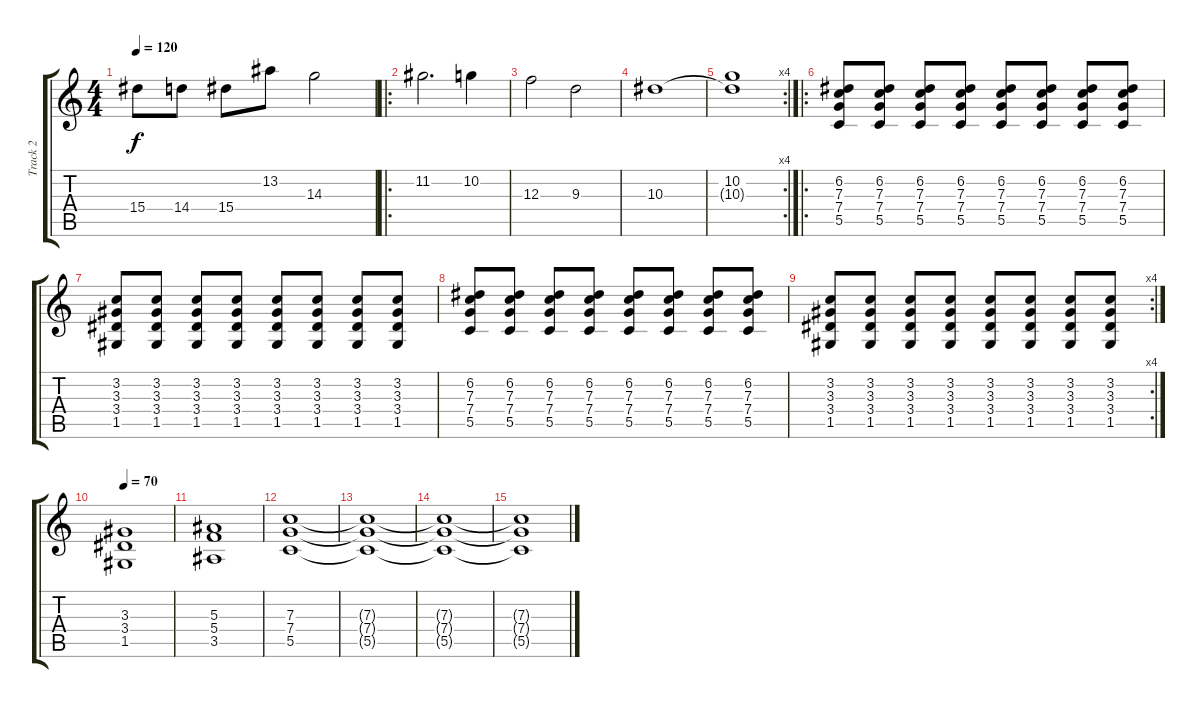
\track ("Track 2" "Track 2") {instrument distortionguitar}
\staff {score tabs}
\tuning (D4 A3 F3 C3 G2 D2) {hide}
\ts (4 4)
\tempo 120
\clef g2
\ks c
15.4.8{dy f} 14.4.8 15.4.8 13.2.8 14.3.2 |
\ro
11.2.2{d} 10.2.4 |
12.3.2 9.3.2 |
10.3.1 |
\rc 4
(10.2 10.3{t}).1 |
\ro
(6.2 7.3 7.4 5.5).8 (6.2 7.3 7.4 5.5).8 (6.2 7.3 7.4 5.5).8 (6.2 7.3 7.4 5.5).8 (6.2 7.3 7.4 5.5).8 (6.2 7.3 7.4 5.5).8 (6.2 7.3 7.4 5.5).8 (6.2 7.3 7.4 5.5).8 |
(3.2 3.3 3.4 1.5).8 (3.2 3.3 3.4 1.5).8 (3.2 3.3 3.4 1.5).8 (3.2 3.3 3.4 1.5).8 (3.2 3.3 3.4 1.5).8 (3.2 3.3 3.4 1.5).8 (3.2 3.3 3.4 1.5).8 (3.2 3.3 3.4 1.5).8 |
(6.2 7.3 7.4 5.5).8 (6.2 7.3 7.4 5.5).8 (6.2 7.3 7.4 5.5).8 (6.2 7.3 7.4 5.5).8 (6.2 7.3 7.4 5.5).8 (6.2 7.3 7.4 5.5).8 (6.2 7.3 7.4 5.5).8 (6.2 7.3 7.4 5.5).8 |
\rc 4
(3.2 3.3 3.4 1.5).8 (3.2 3.3 3.4 1.5).8 (3.2 3.3 3.4 1.5).8 (3.2 3.3 3.4 1.5).8 (3.2 3.3 3.4 1.5).8 (3.2 3.3 3.4 1.5).8 (3.2 3.3 3.4 1.5).8 (3.2 3.3 3.4 1.5).8 |
\tempo 70
(3.3 3.4 1.5).1 |
(5.3 5.4 3.5).1 |
(7.3 7.4 5.5).1 |
(7.3{t} 7.4{t} 5.5{t}).1 |
(7.3{t} 7.4{t} 5.5{t}).1 |
(7.3{t} 7.4{t} 5.5{t}).1
